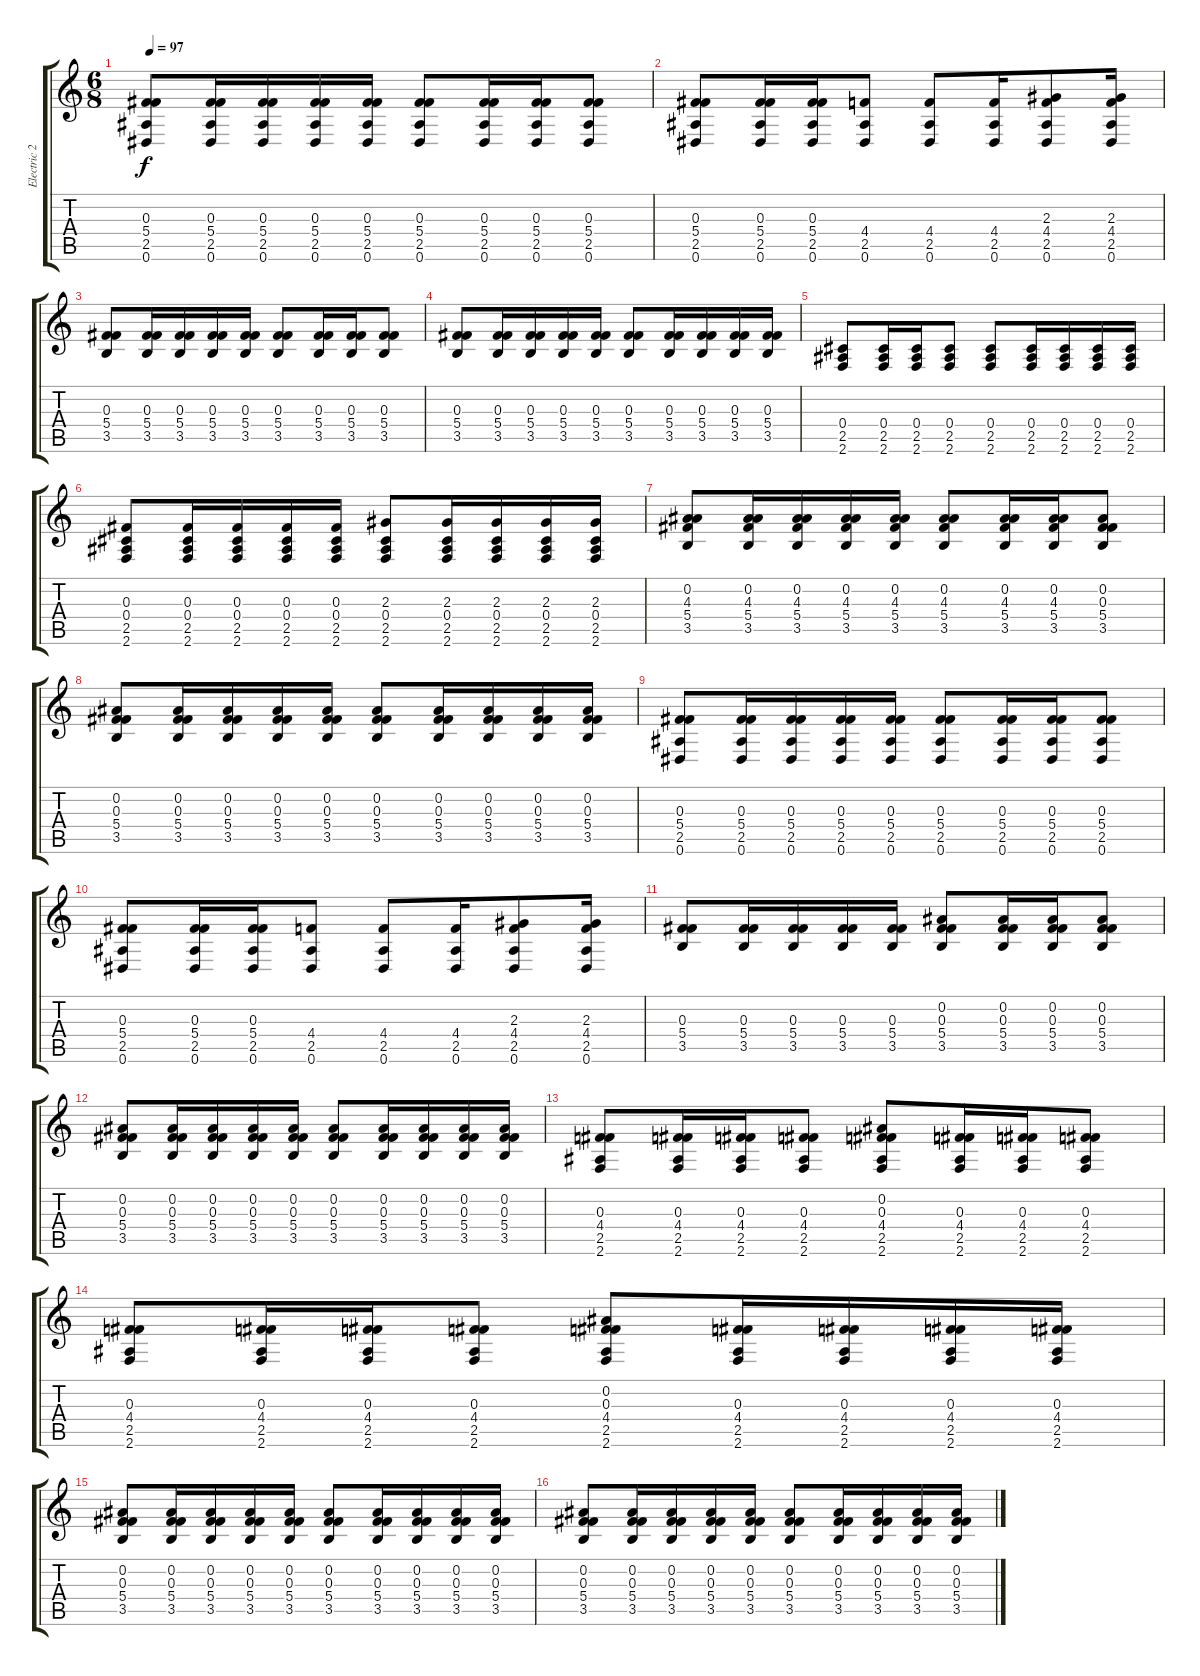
\track ("Electric 2" "Electric 2") {instrument distortionguitar}
\staff {score tabs}
\tuning (Eb4 Bb3 Gb3 Db3 Ab2 Eb2) {hide}
\ts (6 8)
\tempo 97
\clef g2
\ks c
(0.3 5.4 2.5 0.6).8{dy f} (0.3 5.4 2.5 0.6).16 (0.3 5.4 2.5 0.6).16 (0.3 5.4 2.5 0.6).16 (0.3 5.4 2.5 0.6).16 (0.3 5.4 2.5 0.6).8 (0.3 5.4 2.5 0.6).16 (0.3 5.4 2.5 0.6).16 (0.3 5.4 2.5 0.6).8 |
(0.3 5.4 2.5 0.6).8 (0.3 5.4 2.5 0.6).16 (0.3 5.4 2.5 0.6).16 (4.4 2.5 0.6).8 (4.4 2.5 0.6).8 (4.4 2.5 0.6).16 (2.3 4.4 2.5 0.6).8 (2.3 4.4 2.5 0.6).16 |
(0.3 5.4 3.5).8 (0.3 5.4 3.5).16 (0.3 5.4 3.5).16 (0.3 5.4 3.5).16 (0.3 5.4 3.5).16 (0.3 5.4 3.5).8 (0.3 5.4 3.5).16 (0.3 5.4 3.5).16 (0.3 5.4 3.5).8 |
(0.3 5.4 3.5).8 (0.3 5.4 3.5).16 (0.3 5.4 3.5).16 (0.3 5.4 3.5).16 (0.3 5.4 3.5).16 (0.3 5.4 3.5).8 (0.3 5.4 3.5).16 (0.3 5.4 3.5).16 (0.3 5.4 3.5).16 (0.3 5.4 3.5).16 |
(0.4 2.5 2.6).8 (0.4 2.5 2.6).16 (0.4 2.5 2.6).16 (0.4 2.5 2.6).8 (0.4 2.5 2.6).8 (0.4 2.5 2.6).16 (0.4 2.5 2.6).16 (0.4 2.5 2.6).16 (0.4 2.5 2.6).16 |
(0.3 0.4 2.5 2.6).8 (0.3 0.4 2.5 2.6).16 (0.3 0.4 2.5 2.6).16 (0.3 0.4 2.5 2.6).16 (0.3 0.4 2.5 2.6).16 (2.3 0.4 2.5 2.6).8 (2.3 0.4 2.5 2.6).16 (2.3 0.4 2.5 2.6).16 (2.3 0.4 2.5 2.6).16 (2.3 0.4 2.5 2.6).16 |
(0.2 4.3 5.4 3.5).8 (0.2 4.3 5.4 3.5).16 (0.2 4.3 5.4 3.5).16 (0.2 4.3 5.4 3.5).16 (0.2 4.3 5.4 3.5).16 (0.2 4.3 5.4 3.5).8 (0.2 4.3 5.4 3.5).16 (0.2 4.3 5.4 3.5).16 (0.2 0.3 5.4 3.5).8 |
(0.2 0.3 5.4 3.5).8 (0.2 0.3 5.4 3.5).16 (0.2 0.3 5.4 3.5).16 (0.2 0.3 5.4 3.5).16 (0.2 0.3 5.4 3.5).16 (0.2 0.3 5.4 3.5).8 (0.2 0.3 5.4 3.5).16 (0.2 0.3 5.4 3.5).16 (0.2 0.3 5.4 3.5).16 (0.2 0.3 5.4 3.5).16 |
(0.3 5.4 2.5 0.6).8 (0.3 5.4 2.5 0.6).16 (0.3 5.4 2.5 0.6).16 (0.3 5.4 2.5 0.6).16 (0.3 5.4 2.5 0.6).16 (0.3 5.4 2.5 0.6).8 (0.3 5.4 2.5 0.6).16 (0.3 5.4 2.5 0.6).16 (0.3 5.4 2.5 0.6).8 |
(0.3 5.4 2.5 0.6).8 (0.3 5.4 2.5 0.6).16 (0.3 5.4 2.5 0.6).16 (4.4 2.5 0.6).8 (4.4 2.5 0.6).8 (4.4 2.5 0.6).16 (2.3 4.4 2.5 0.6).8 (2.3 4.4 2.5 0.6).16 |
(0.3 5.4 3.5).8 (0.3 5.4 3.5).16 (0.3 5.4 3.5).16 (0.3 5.4 3.5).16 (0.3 5.4 3.5).16 (0.2 0.3 5.4 3.5).8 (0.2 0.3 5.4 3.5).16 (0.2 0.3 5.4 3.5).16 (0.2 0.3 5.4 3.5).8 |
(0.2 0.3 5.4 3.5).8 (0.2 0.3 5.4 3.5).16 (0.2 0.3 5.4 3.5).16 (0.2 0.3 5.4 3.5).16 (0.2 0.3 5.4 3.5).16 (0.2 0.3 5.4 3.5).8 (0.2 0.3 5.4 3.5).16 (0.2 0.3 5.4 3.5).16 (0.2 0.3 5.4 3.5).16 (0.2 0.3 5.4 3.5).16 |
(0.3 4.4 2.5 2.6).8 (0.3 4.4 2.5 2.6).16 (0.3 4.4 2.5 2.6).16 (0.3 4.4 2.5 2.6).8 (0.2 0.3 4.4 2.5 2.6).8 (0.3 4.4 2.5 2.6).16 (0.3 4.4 2.5 2.6).16 (0.3 4.4 2.5 2.6).8 |
(0.3 4.4 2.5 2.6).8 (0.3 4.4 2.5 2.6).16 (0.3 4.4 2.5 2.6).16 (0.3 4.4 2.5 2.6).8 (0.2 0.3 4.4 2.5 2.6).8 (0.3 4.4 2.5 2.6).16 (0.3 4.4 2.5 2.6).16 (0.3 4.4 2.5 2.6).16 (0.3 4.4 2.5 2.6).16 |
(0.2 0.3 5.4 3.5).8 (0.2 0.3 5.4 3.5).16 (0.2 0.3 5.4 3.5).16 (0.2 0.3 5.4 3.5).16 (0.2 0.3 5.4 3.5).16 (0.2 0.3 5.4 3.5).8 (0.2 0.3 5.4 3.5).16 (0.2 0.3 5.4 3.5).16 (0.2 0.3 5.4 3.5).16 (0.2 0.3 5.4 3.5).16 |
(0.2 0.3 5.4 3.5).8 (0.2 0.3 5.4 3.5).16 (0.2 0.3 5.4 3.5).16 (0.2 0.3 5.4 3.5).16 (0.2 0.3 5.4 3.5).16 (0.2 0.3 5.4 3.5).8 (0.2 0.3 5.4 3.5).16 (0.2 0.3 5.4 3.5).16 (0.2 0.3 5.4 3.5).16 (0.2 0.3 5.4 3.5).16
